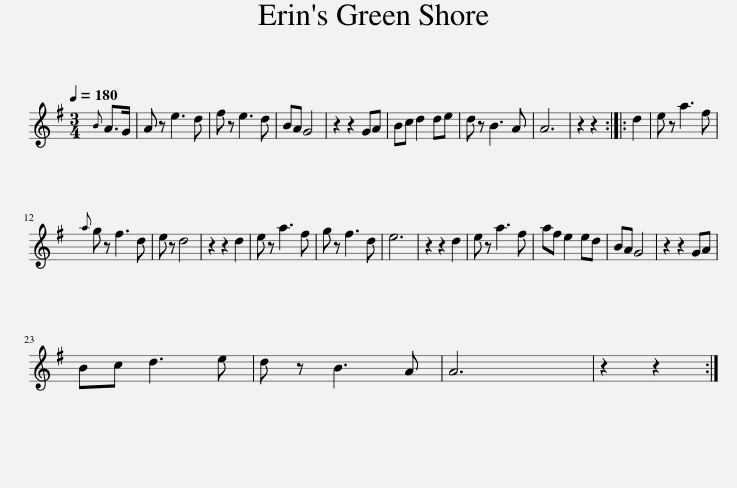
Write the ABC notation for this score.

X:1
L:1/8
Q:1/4=180
M:3/4
I:linebreak $
K:none
V:1 treble transpose="8 "
V:1
[K:G]{B} A>G | A z e3 d | f z e3 d | BA G4 | z2 z2 GA | %5
 Bc d2 de | d z B3 A | A6 | z2 z2 :: d2 | %10
 e z a3 f |${a} g z f3 d | e z d4 | z2 z2 d2 | e z a3 f | %15
 g z f3 d | e6 | z2 z2 d2 | e z a3 f | af e2 ed | %20
 BA G4 | z2 z2 GA |$ Bc d3 e | d z B3 A | A6 | %25
 z2 z2 :| %26
